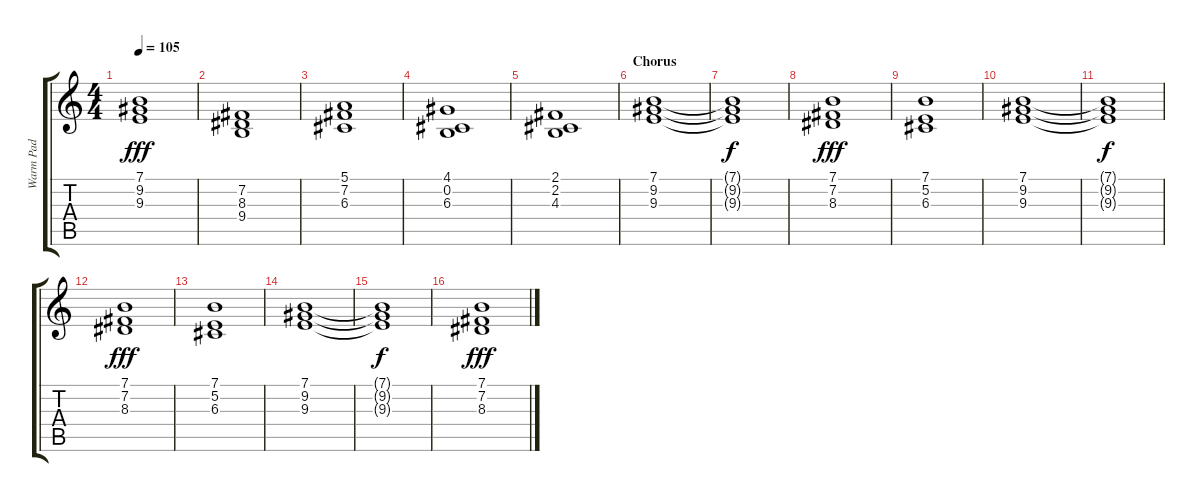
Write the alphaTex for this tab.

\track ("Warm Pad" "Warm Pad") {instrument pad2warm}
\staff {score tabs}
\tuning (E4 B3 G3 D3 A2 E2) {hide}
\ts (4 4)
\tempo 105
\clef g2
\ks c
(7.1 9.2 9.3).1{dy fff} |
(7.2 8.3 9.4).1 |
(5.1 7.2 6.3).1 |
(4.1 0.2 6.3).1 |
(2.1 2.2 4.3).1 |
\section ("" "Chorus")
(7.1 9.2 9.3).1 |
(7.1{t} 9.2{t} 9.3{t}).1{dy f} |
(7.1 7.2 8.3).1{dy fff} |
(7.1 5.2 6.3).1 |
(7.1 9.2 9.3).1 |
(7.1{t} 9.2{t} 9.3{t}).1{dy f} |
(7.1 7.2 8.3).1{dy fff} |
(7.1 5.2 6.3).1 |
(7.1 9.2 9.3).1 |
(7.1{t} 9.2{t} 9.3{t}).1{dy f} |
(7.1 7.2 8.3).1{dy fff}
